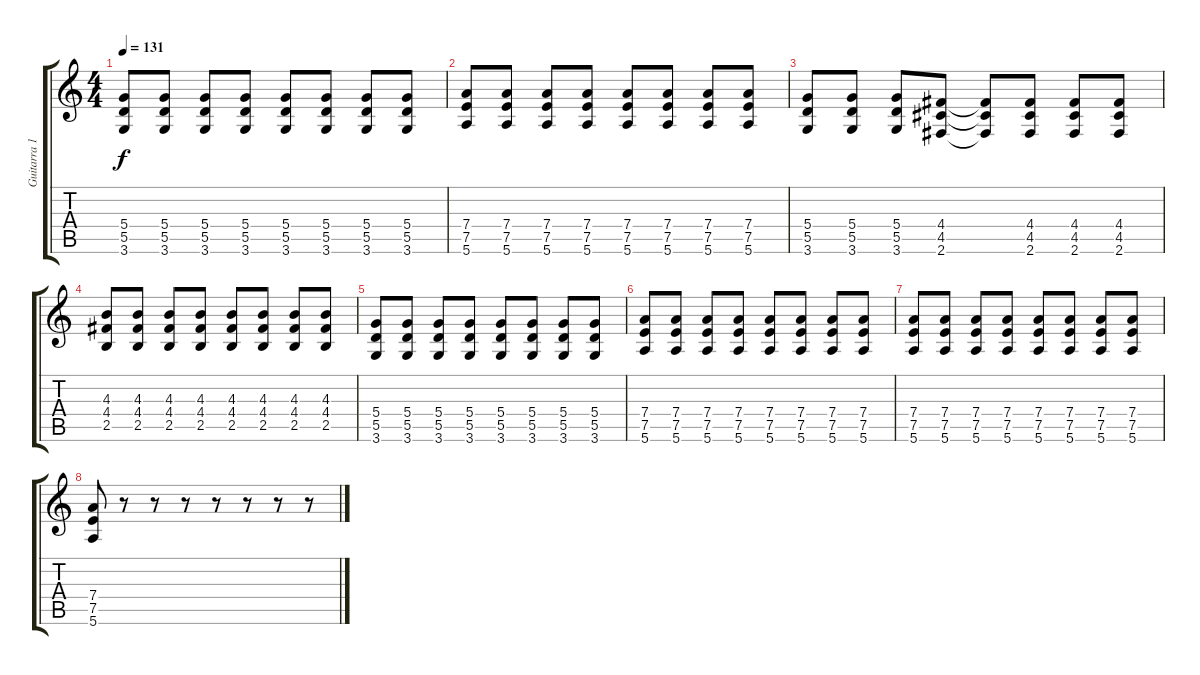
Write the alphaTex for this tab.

\track ("Guitarra 1" "Guitarra 1") {instrument distortionguitar}
\staff {score tabs}
\tuning (E4 B3 G3 D3 A2 E2) {hide}
\ts (4 4)
\tempo 131
\clef g2
\ks c
(5.4 5.5 3.6).8{dy f} (5.4 5.5 3.6).8 (5.4 5.5 3.6).8 (5.4 5.5 3.6).8 (5.4 5.5 3.6).8 (5.4 5.5 3.6).8 (5.4 5.5 3.6).8 (5.4 5.5 3.6).8 |
(7.4 7.5 5.6).8 (7.4 7.5 5.6).8 (7.4 7.5 5.6).8 (7.4 7.5 5.6).8 (7.4 7.5 5.6).8 (7.4 7.5 5.6).8 (7.4 7.5 5.6).8 (7.4 7.5 5.6).8 |
(5.4 5.5 3.6).8 (5.4 5.5 3.6).8 (5.4 5.5 3.6).8 (4.4 4.5 2.6).8 (4.4{t} 4.5{t} 2.6{t}).8 (4.4 4.5 2.6).8 (4.4 4.5 2.6).8 (4.4 4.5 2.6).8 |
(4.3 4.4 2.5).8 (4.3 4.4 2.5).8 (4.3 4.4 2.5).8 (4.3 4.4 2.5).8 (4.3 4.4 2.5).8 (4.3 4.4 2.5).8 (4.3 4.4 2.5).8 (4.3 4.4 2.5).8 |
(5.4 5.5 3.6).8 (5.4 5.5 3.6).8 (5.4 5.5 3.6).8 (5.4 5.5 3.6).8 (5.4 5.5 3.6).8 (5.4 5.5 3.6).8 (5.4 5.5 3.6).8 (5.4 5.5 3.6).8 |
(7.4 7.5 5.6).8 (7.4 7.5 5.6).8 (7.4 7.5 5.6).8 (7.4 7.5 5.6).8 (7.4 7.5 5.6).8 (7.4 7.5 5.6).8 (7.4 7.5 5.6).8 (7.4 7.5 5.6).8 |
(7.4 7.5 5.6).8 (7.4 7.5 5.6).8 (7.4 7.5 5.6).8 (7.4 7.5 5.6).8 (7.4 7.5 5.6).8 (7.4 7.5 5.6).8 (7.4 7.5 5.6).8 (7.4 7.5 5.6).8 |
(7.4 7.5 5.6).8 r.8 r.8 r.8 r.8 r.8 r.8 r.8
